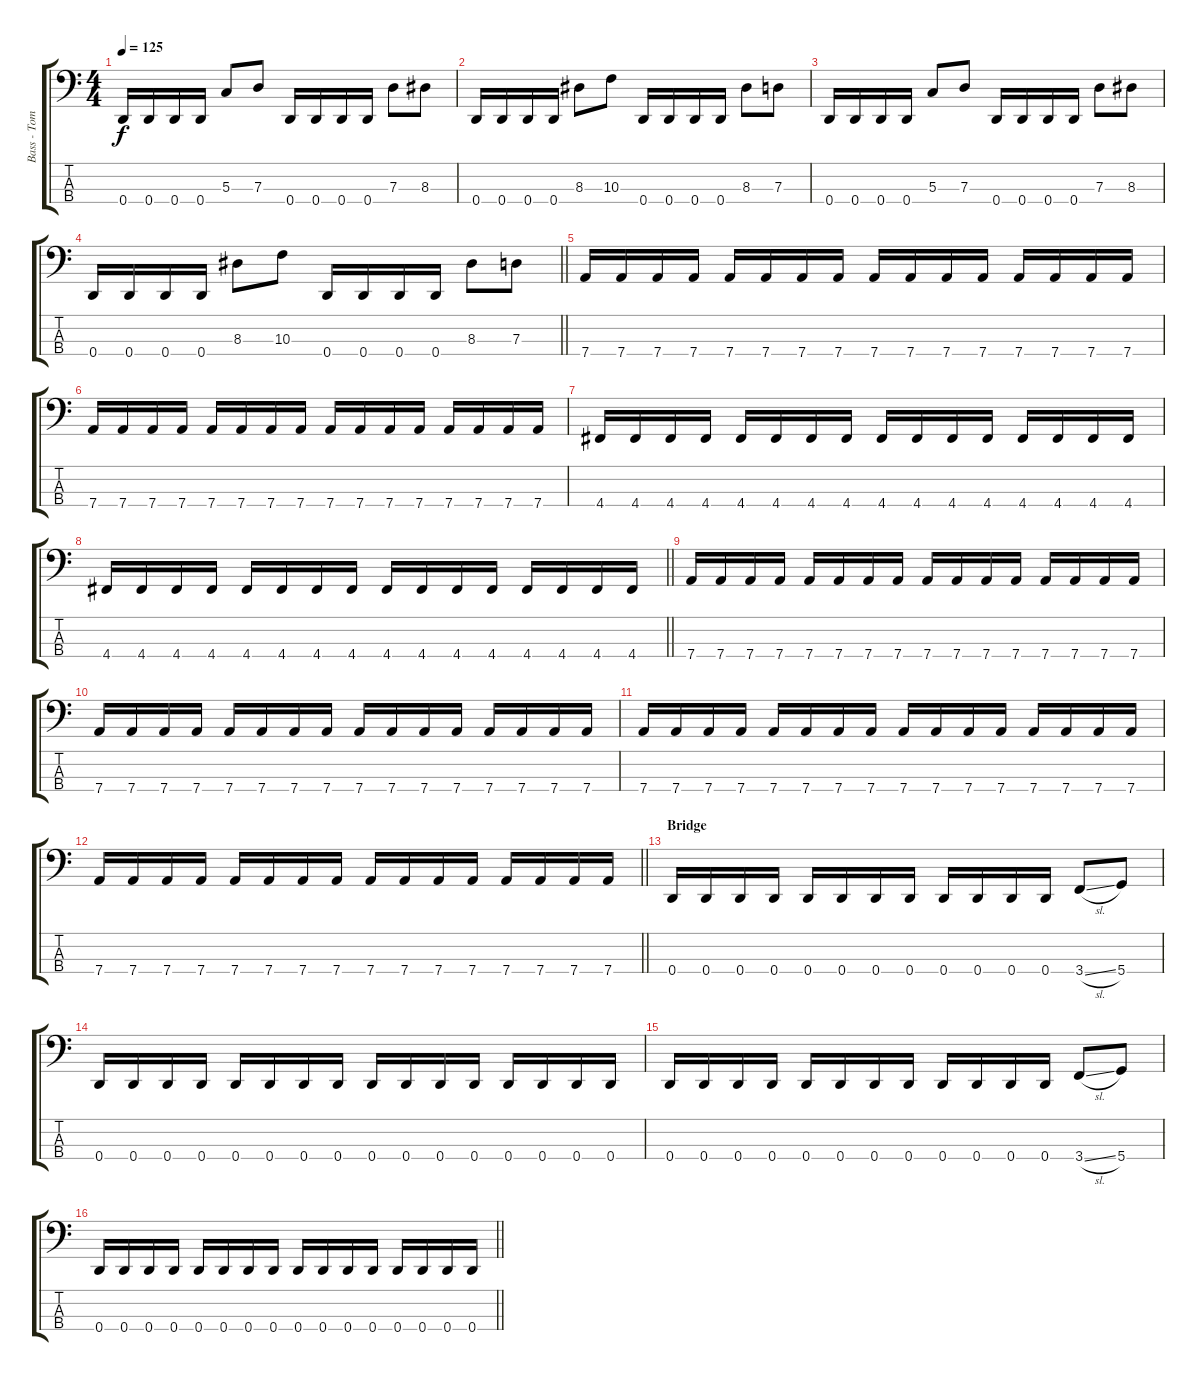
\track ("Bass - Tom Angelripper" "Bass - Tom") {instrument electricbasspick}
\staff {score tabs}
\tuning (F2 C2 G1 D1) {hide}
\ts (4 4)
\tempo 125
\clef f4
\ks c
0.4.16{dy f} 0.4.16 0.4.16 0.4.16 5.3.8 7.3.8 0.4.16 0.4.16 0.4.16 0.4.16 7.3.8 8.3.8 |
0.4.16 0.4.16 0.4.16 0.4.16 8.3.8 10.3.8 0.4.16 0.4.16 0.4.16 0.4.16 8.3.8 7.3.8 |
0.4.16 0.4.16 0.4.16 0.4.16 5.3.8 7.3.8 0.4.16 0.4.16 0.4.16 0.4.16 7.3.8 8.3.8 |
\barLineRight lightlight
0.4.16 0.4.16 0.4.16 0.4.16 8.3.8 10.3.8 0.4.16 0.4.16 0.4.16 0.4.16 8.3.8 7.3.8 |
7.4.16 7.4.16 7.4.16 7.4.16 7.4.16 7.4.16 7.4.16 7.4.16 7.4.16 7.4.16 7.4.16 7.4.16 7.4.16 7.4.16 7.4.16 7.4.16 |
7.4.16 7.4.16 7.4.16 7.4.16 7.4.16 7.4.16 7.4.16 7.4.16 7.4.16 7.4.16 7.4.16 7.4.16 7.4.16 7.4.16 7.4.16 7.4.16 |
4.4.16 4.4.16 4.4.16 4.4.16 4.4.16 4.4.16 4.4.16 4.4.16 4.4.16 4.4.16 4.4.16 4.4.16 4.4.16 4.4.16 4.4.16 4.4.16 |
\barLineRight lightlight
4.4.16 4.4.16 4.4.16 4.4.16 4.4.16 4.4.16 4.4.16 4.4.16 4.4.16 4.4.16 4.4.16 4.4.16 4.4.16 4.4.16 4.4.16 4.4.16 |
7.4.16 7.4.16 7.4.16 7.4.16 7.4.16 7.4.16 7.4.16 7.4.16 7.4.16 7.4.16 7.4.16 7.4.16 7.4.16 7.4.16 7.4.16 7.4.16 |
7.4.16 7.4.16 7.4.16 7.4.16 7.4.16 7.4.16 7.4.16 7.4.16 7.4.16 7.4.16 7.4.16 7.4.16 7.4.16 7.4.16 7.4.16 7.4.16 |
7.4.16 7.4.16 7.4.16 7.4.16 7.4.16 7.4.16 7.4.16 7.4.16 7.4.16 7.4.16 7.4.16 7.4.16 7.4.16 7.4.16 7.4.16 7.4.16 |
\barLineRight lightlight
7.4.16 7.4.16 7.4.16 7.4.16 7.4.16 7.4.16 7.4.16 7.4.16 7.4.16 7.4.16 7.4.16 7.4.16 7.4.16 7.4.16 7.4.16 7.4.16 |
\section ("" "Bridge")
0.4.16 0.4.16 0.4.16 0.4.16 0.4.16 0.4.16 0.4.16 0.4.16 0.4.16 0.4.16 0.4.16 0.4.16 3.4{sl}.8 5.4.8 |
0.4.16 0.4.16 0.4.16 0.4.16 0.4.16 0.4.16 0.4.16 0.4.16 0.4.16 0.4.16 0.4.16 0.4.16 0.4.16 0.4.16 0.4.16 0.4.16 |
0.4.16 0.4.16 0.4.16 0.4.16 0.4.16 0.4.16 0.4.16 0.4.16 0.4.16 0.4.16 0.4.16 0.4.16 3.4{sl}.8 5.4.8 |
\barLineRight lightlight
0.4.16 0.4.16 0.4.16 0.4.16 0.4.16 0.4.16 0.4.16 0.4.16 0.4.16 0.4.16 0.4.16 0.4.16 0.4.16 0.4.16 0.4.16 0.4.16
